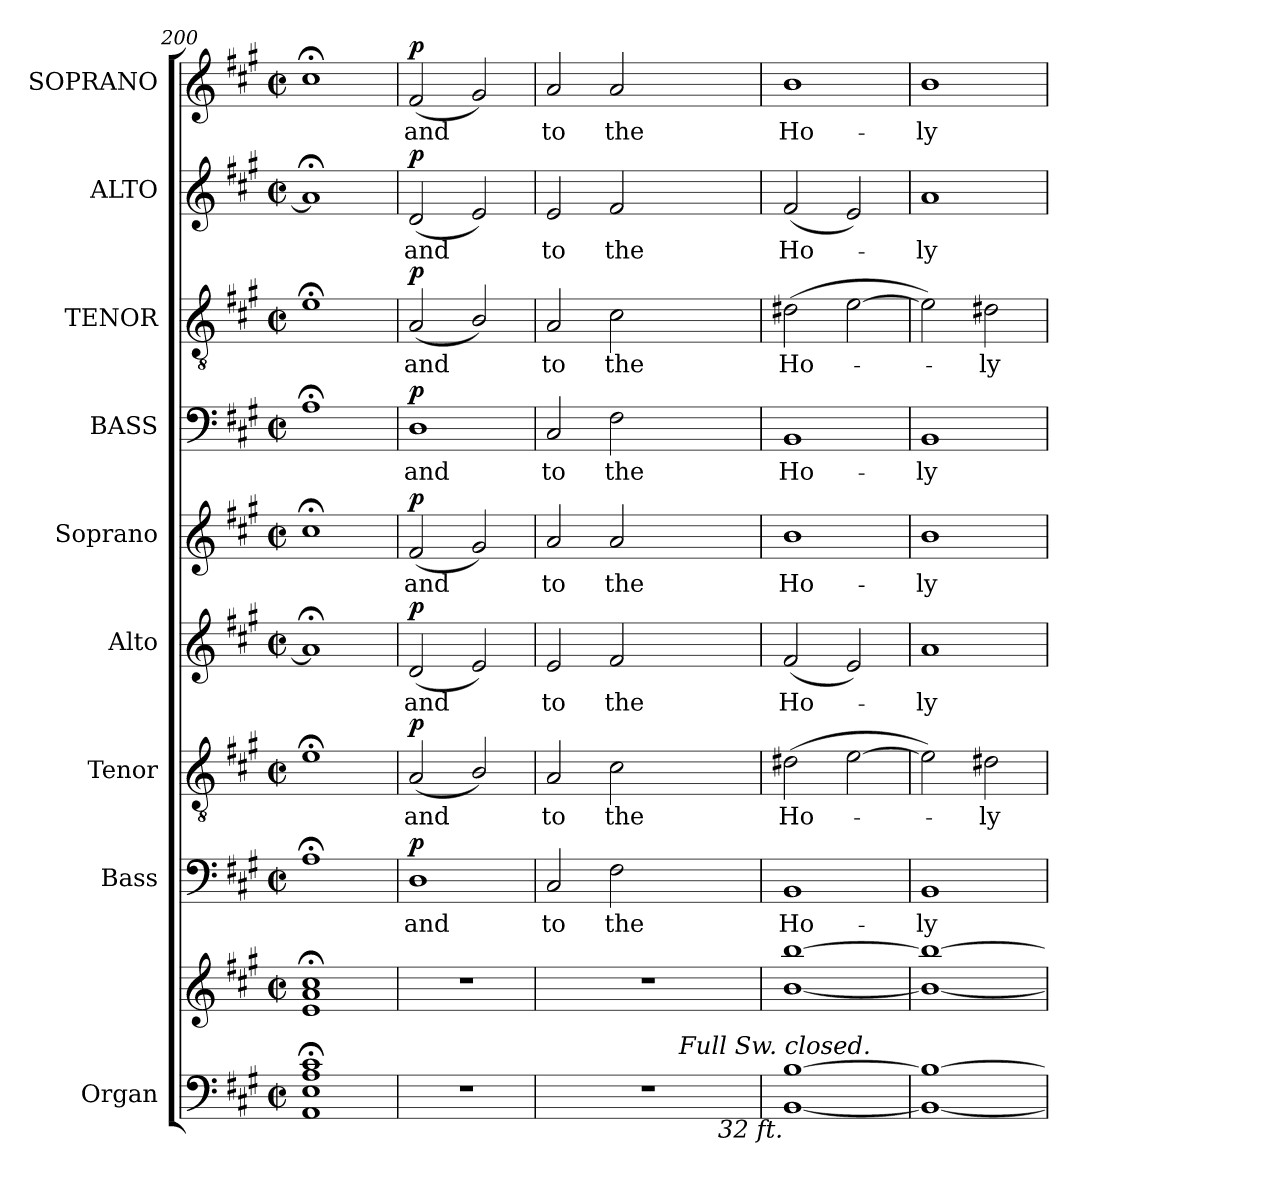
**kern	**kern	**kern	**text	**dynam	**kern	**text	**dynam	**kern	**text	**dynam	**kern	**text	**dynam	**kern	**text	**dynam	**kern	**text	**dynam	**kern	**text	**dynam	**kern	**text	**dynam
*part9	*part9	*part8	*part8	*part8	*part7	*part7	*part7	*part6	*part6	*part6	*part5	*part5	*part5	*part4	*part4	*part4	*part3	*part3	*part3	*part2	*part2	*part2	*part1	*part1	*part1
*staff10	*staff9	*staff8	*staff8	*staff8	*staff7	*staff7	*staff7	*staff6	*staff6	*staff6	*staff5	*staff5	*staff5	*staff4	*staff4	*staff4	*staff3	*staff3	*staff3	*staff2	*staff2	*staff2	*staff1	*staff1	*staff1
*I"Organ	*	*I"Bass	*	*	*I"Tenor	*	*	*I"Alto	*	*	*I"Soprano	*	*	*I"BASS	*	*	*I"TENOR	*	*	*I"ALTO	*	*	*I"SOPRANO	*	*
*I'Org.	*	*I'B.	*	*	*I'T.	*	*	*I'A.	*	*	*I'S.	*	*	*I'B.	*	*	*I'T.	*	*	*I'A.	*	*	*I'S.	*	*
*clefF4	*clefG2	*clefF4	*	*	*clefGv2	*	*	*clefG2	*	*	*clefG2	*	*	*clefF4	*	*	*clefGv2	*	*	*clefG2	*	*	*clefG2	*	*
*	*	*	*	*	*ITrd7c12	*	*	*	*	*	*	*	*	*	*	*	*ITrd7c12	*	*	*	*	*	*	*	*
*k[f#c#g#]	*k[f#c#g#]	*k[f#c#g#]	*	*	*k[f#c#g#]	*	*	*k[f#c#g#]	*	*	*k[f#c#g#]	*	*	*k[f#c#g#]	*	*	*k[f#c#g#]	*	*	*k[f#c#g#]	*	*	*k[f#c#g#]	*	*
*A:	*A:	*A:	*	*	*A:	*	*	*A:	*	*	*A:	*	*	*A:	*	*	*A:	*	*	*A:	*	*	*A:	*	*
*M2/2	*M2/2	*M2/2	*	*	*M2/2	*	*	*M2/2	*	*	*M2/2	*	*	*M2/2	*	*	*M2/2	*	*	*M2/2	*	*	*M2/2	*	*
*met(c|)	*met(c|)	*met(c|)	*	*	*met(c|)	*	*	*met(c|)	*	*	*met(c|)	*	*	*met(c|)	*	*	*met(c|)	*	*	*met(c|)	*	*	*met(c|)	*	*
=200	=200	=200	=200	=200	=200	=200	=200	=200	=200	=200	=200	=200	=200	=200	=200	=200	=200	=200	=200	=200	=200	=200	=200	=200	=200
1AAi; 1Ei; 1Ai; 1c#i;	1ei; 1ai; 1cc#i;	1A;i	.	.	1E;i	.	.	1a;i]	.	.	1cc#;i	.	.	1A;i	.	.	1E;i	.	.	1a;i]	.	.	1cc#;i	.	.
=201	=201	=201	=201	=201	=201	=201	=201	=201	=201	=201	=201	=201	=201	=201	=201	=201	=201	=201	=201	=201	=201	=201	=201	=201	=201
!	!	!	!LO:LY:b:color=#000000	!	!	!	!	!	!	!	!	!	!	!	!	!	!	!	!	!	!	!	!	!	!
!	!	!	!	!	!	!LO:LY:b:color=#000000	!	!	!	!	!	!	!	!	!	!	!	!	!	!	!	!	!	!	!
!	!	!	!	!	!	!	!	!	!LO:LY:b:color=#000000	!	!	!	!	!	!	!	!	!	!	!	!	!	!	!	!
!	!	!	!	!	!	!	!	!	!	!	!	!LO:LY:b:color=#000000	!	!	!	!	!	!	!	!	!	!	!	!	!
!	!	!	!	!	!	!	!	!	!	!	!	!	!	!	!LO:LY:b:color=#000000	!	!	!	!	!	!	!	!	!	!
!	!	!	!	!	!	!	!	!	!	!	!	!	!	!	!	!	!	!LO:LY:b:color=#000000	!	!	!	!	!	!	!
!	!	!	!	!	!	!	!	!	!	!	!	!	!	!	!	!	!	!	!	!	!LO:LY:b:color=#000000	!	!	!	!
!	!	!	!	!	!	!	!	!	!	!	!	!	!	!	!	!	!	!	!	!	!	!	!	!LO:LY:b:color=#000000	!
1r	1r	1Di	and	p	(2AAi/	and	p	(2di/	and	p	(2f#i/	and	p	1Di	and	p	(2AAi/	and	p	(2di/	and	p	(2f#i/	and	p
.	.	.	.	.	2BBi/)	.	.	2ei/)	.	.	2g#i/)	.	.	.	.	.	2BBi/)	.	.	2ei/)	.	.	2g#i/)	.	.
=202	=202	=202	=202	=202	=202	=202	=202	=202	=202	=202	=202	=202	=202	=202	=202	=202	=202	=202	=202	=202	=202	=202	=202	=202	=202
!	!	!	!LO:LY:b:color=#000000	!	!	!	!	!	!	!	!	!	!	!	!	!	!	!	!	!	!	!	!	!	!
!	!	!	!	!	!	!LO:LY:b:color=#000000	!	!	!	!	!	!	!	!	!	!	!	!	!	!	!	!	!	!	!
!	!	!	!	!	!	!	!	!	!LO:LY:b:color=#000000	!	!	!	!	!	!	!	!	!	!	!	!	!	!	!	!
!	!	!	!	!	!	!	!	!	!	!	!	!LO:LY:b:color=#000000	!	!	!	!	!	!	!	!	!	!	!	!	!
!	!	!	!	!	!	!	!	!	!	!	!	!	!	!	!LO:LY:b:color=#000000	!	!	!	!	!	!	!	!	!	!
!	!	!	!	!	!	!	!	!	!	!	!	!	!	!	!	!	!	!LO:LY:b:color=#000000	!	!	!	!	!	!	!
!	!	!	!	!	!	!	!	!	!	!	!	!	!	!	!	!	!	!	!	!	!LO:LY:b:color=#000000	!	!	!	!
!	!	!	!	!	!	!	!	!	!	!	!	!	!	!	!	!	!	!	!	!	!	!	!	!LO:LY:b:color=#000000	!
*^	*	*	*	*	*	*	*	*	*	*	*	*	*	*	*	*	*	*	*	*	*	*	*	*	*
*	*^	*	*	*	*	*	*	*	*	*	*	*	*	*	*	*	*	*	*	*	*	*	*	*	*	*
1r	2ryy	2ryy	1r	2C#i/	to	.	2AAi/	to	.	2ei/	to	.	2ai/	to	.	2C#i/	to	.	2AAi/	to	.	2ei/	to	.	2ai/	to	.
!	!	!	!	!	!LO:LY:b:color=#000000	!	!	!	!	!	!	!	!	!	!	!	!	!	!	!	!	!	!	!	!	!	!
!	!	!	!	!	!	!	!	!LO:LY:b:color=#000000	!	!	!	!	!	!	!	!	!	!	!	!	!	!	!	!	!	!	!
!	!	!	!	!	!	!	!	!	!	!	!LO:LY:b:color=#000000	!	!	!	!	!	!	!	!	!	!	!	!	!	!	!	!
!	!	!	!	!	!	!	!	!	!	!	!	!	!	!LO:LY:b:color=#000000	!	!	!	!	!	!	!	!	!	!	!	!	!
!	!	!	!	!	!	!	!	!	!	!	!	!	!	!	!	!	!LO:LY:b:color=#000000	!	!	!	!	!	!	!	!	!	!
!	!	!	!	!	!	!	!	!	!	!	!	!	!	!	!	!	!	!	!	!LO:LY:b:color=#000000	!	!	!	!	!	!	!
!	!	!	!	!	!	!	!	!	!	!	!	!	!	!	!	!	!	!	!	!	!	!	!LO:LY:b:color=#000000	!	!	!	!
!	!	!	!	!	!	!	!	!	!	!	!	!	!	!	!	!	!	!	!	!	!	!	!	!	!	!LO:LY:b:color=#000000	!
.	8ryy	4ryy	.	2F#i\	the	.	2C#i\	the	.	2f#i/	the	.	2ai/	the	.	2F#i\	the	.	2C#i\	the	.	2f#i/	the	.	2ai/	the	.
.	16ryy	.	.	.	.	.	.	.	.	.	.	.	.	.	.	.	.	.	.	.	.	.	.	.	.	.	.
.	32ryy	.	.	.	.	.	.	.	.	.	.	.	.	.	.	.	.	.	.	.	.	.	.	.	.	.	.
.	64ryy	.	.	.	.	.	.	.	.	.	.	.	.	.	.	.	.	.	.	.	.	.	.	.	.	.	.
.	256..ryy	.	.	.	.	.	.	.	.	.	.	.	.	.	.	.	.	.	.	.	.	.	.	.	.	.	.
!	!LO:TX:a:i:t=Full Sw. closed.	!	!	!	!	!	!	!	!	!	!	!	!	!	!	!	!	!	!	!	!	!	!	!	!	!	!
.	4ryy	.	.	.	.	.	.	.	.	.	.	.	.	.	.	.	.	.	.	.	.	.	.	.	.	.	.
.	.	16ryy	.	.	.	.	.	.	.	.	.	.	.	.	.	.	.	.	.	.	.	.	.	.	.	.	.
.	.	32ryy	.	.	.	.	.	.	.	.	.	.	.	.	.	.	.	.	.	.	.	.	.	.	.	.	.
.	.	256.ryy	.	.	.	.	.	.	.	.	.	.	.	.	.	.	.	.	.	.	.	.	.	.	.	.	.
!	!	!LO:TX:b:i:t=32 ft.	!	!	!	!	!	!	!	!	!	!	!	!	!	!	!	!	!	!	!	!	!	!	!	!	!
.	.	8ryy	.	.	.	.	.	.	.	.	.	.	.	.	.	.	.	.	.	.	.	.	.	.	.	.	.
.	.	64ryy	.	.	.	.	.	.	.	.	.	.	.	.	.	.	.	.	.	.	.	.	.	.	.	.	.
.	.	128ryy	.	.	.	.	.	.	.	.	.	.	.	.	.	.	.	.	.	.	.	.	.	.	.	.	.
.	128ryy	.	.	.	.	.	.	.	.	.	.	.	.	.	.	.	.	.	.	.	.	.	.	.	.	.	.
.	.	512ryy	.	.	.	.	.	.	.	.	.	.	.	.	.	.	.	.	.	.	.	.	.	.	.	.	.
.	1024ryy	.	.	.	.	.	.	.	.	.	.	.	.	.	.	.	.	.	.	.	.	.	.	.	.	.	.
*v	*v	*v	*	*	*	*	*	*	*	*	*	*	*	*	*	*	*	*	*	*	*	*	*	*	*	*	*
=203	=203	=203	=203	=203	=203	=203	=203	=203	=203	=203	=203	=203	=203	=203	=203	=203	=203	=203	=203	=203	=203	=203	=203	=203	=203
*^	*	*	*	*	*	*	*	*	*	*	*	*	*	*	*	*	*	*	*	*	*	*	*	*	*
*	*^	*	*	*	*	*	*	*	*	*	*	*	*	*	*	*	*	*	*	*	*	*	*	*	*	*
!	!	!	!	!	!LO:LY:b:color=#000000	!	!	!	!	!	!	!	!	!	!	!	!	!	!	!	!	!	!	!	!	!	!
*v	*v	*v	*	*	*	*	*	*	*	*	*	*	*	*	*	*	*	*	*	*	*	*	*	*	*	*	*
*^	*	*	*	*	*	*	*	*	*	*	*	*	*	*	*	*	*	*	*	*	*	*	*	*	*
*	*^	*	*	*	*	*	*	*	*	*	*	*	*	*	*	*	*	*	*	*	*	*	*	*	*	*
!	!	!	!	!	!	!	!	!LO:LY:b:color=#000000	!	!	!	!	!	!	!	!	!	!	!	!	!	!	!	!	!	!	!
*v	*v	*v	*	*	*	*	*	*	*	*	*	*	*	*	*	*	*	*	*	*	*	*	*	*	*	*	*
*^	*	*	*	*	*	*	*	*	*	*	*	*	*	*	*	*	*	*	*	*	*	*	*	*	*
*	*^	*	*	*	*	*	*	*	*	*	*	*	*	*	*	*	*	*	*	*	*	*	*	*	*	*
!	!	!	!	!	!	!	!	!	!	!	!LO:LY:b:color=#000000	!	!	!	!	!	!	!	!	!	!	!	!	!	!	!	!
*v	*v	*v	*	*	*	*	*	*	*	*	*	*	*	*	*	*	*	*	*	*	*	*	*	*	*	*	*
*^	*	*	*	*	*	*	*	*	*	*	*	*	*	*	*	*	*	*	*	*	*	*	*	*	*
*	*^	*	*	*	*	*	*	*	*	*	*	*	*	*	*	*	*	*	*	*	*	*	*	*	*	*
!	!	!	!	!	!	!	!	!	!	!	!	!	!	!LO:LY:b:color=#000000	!	!	!	!	!	!	!	!	!	!	!	!	!
*v	*v	*v	*	*	*	*	*	*	*	*	*	*	*	*	*	*	*	*	*	*	*	*	*	*	*	*	*
*^	*	*	*	*	*	*	*	*	*	*	*	*	*	*	*	*	*	*	*	*	*	*	*	*	*
*	*^	*	*	*	*	*	*	*	*	*	*	*	*	*	*	*	*	*	*	*	*	*	*	*	*	*
!	!	!	!	!	!	!	!	!	!	!	!	!	!	!	!	!	!LO:LY:b:color=#000000	!	!	!	!	!	!	!	!	!	!
*v	*v	*v	*	*	*	*	*	*	*	*	*	*	*	*	*	*	*	*	*	*	*	*	*	*	*	*	*
*^	*	*	*	*	*	*	*	*	*	*	*	*	*	*	*	*	*	*	*	*	*	*	*	*	*
*	*^	*	*	*	*	*	*	*	*	*	*	*	*	*	*	*	*	*	*	*	*	*	*	*	*	*
!	!	!	!	!	!	!	!	!	!	!	!	!	!	!	!	!	!	!	!	!LO:LY:b:color=#000000	!	!	!	!	!	!	!
*v	*v	*v	*	*	*	*	*	*	*	*	*	*	*	*	*	*	*	*	*	*	*	*	*	*	*	*	*
*^	*	*	*	*	*	*	*	*	*	*	*	*	*	*	*	*	*	*	*	*	*	*	*	*	*
*	*^	*	*	*	*	*	*	*	*	*	*	*	*	*	*	*	*	*	*	*	*	*	*	*	*	*
!	!	!	!	!	!	!	!	!	!	!	!	!	!	!	!	!	!	!	!	!	!	!	!LO:LY:b:color=#000000	!	!	!	!
*v	*v	*v	*	*	*	*	*	*	*	*	*	*	*	*	*	*	*	*	*	*	*	*	*	*	*	*	*
*^	*	*	*	*	*	*	*	*	*	*	*	*	*	*	*	*	*	*	*	*	*	*	*	*	*
*	*^	*	*	*	*	*	*	*	*	*	*	*	*	*	*	*	*	*	*	*	*	*	*	*	*	*
!	!	!	!	!	!	!	!	!	!	!	!	!	!	!	!	!	!	!	!	!	!	!	!	!	!	!LO:LY:b:color=#000000	!
*v	*v	*v	*	*	*	*	*	*	*	*	*	*	*	*	*	*	*	*	*	*	*	*	*	*	*	*	*
[1BBi [1Bi	[1bi [1bbi	1BBi	Ho-	.	(2D#Xi\	Ho-	.	(2f#i/	Ho-	.	1bi	Ho-	.	1BBi	Ho-	.	(2D#Xi\	Ho-	.	(2f#i/	Ho-	.	1bi	Ho-	.
.	.	.	.	.	[2Ei\	.	.	2ei/)	.	.	.	.	.	.	.	.	[2Ei\	.	.	2ei/)	.	.	.	.	.
!!LO:PB:g=z
=204	=204	=204	=204	=204	=204	=204	=204	=204	=204	=204	=204	=204	=204	=204	=204	=204	=204	=204	=204	=204	=204	=204	=204	=204	=204
!	!	!	!LO:LY:b:color=#000000	!	!	!	!	!	!	!	!	!	!	!	!	!	!	!	!	!	!	!	!	!	!
!	!	!	!	!	!	!	!	!	!LO:LY:b:color=#000000	!	!	!	!	!	!	!	!	!	!	!	!	!	!	!	!
!	!	!	!	!	!	!	!	!	!	!	!	!LO:LY:b:color=#000000	!	!	!	!	!	!	!	!	!	!	!	!	!
!	!	!	!	!	!	!	!	!	!	!	!	!	!	!	!LO:LY:b:color=#000000	!	!	!	!	!	!	!	!	!	!
!	!	!	!	!	!	!	!	!	!	!	!	!	!	!	!	!	!	!	!	!	!LO:LY:b:color=#000000	!	!	!	!
!	!	!	!	!	!	!	!	!	!	!	!	!	!	!	!	!	!	!	!	!	!	!	!	!LO:LY:b:color=#000000	!
1BBi_ 1Bi_	1bi_ 1bbi_	1BBi	-ly	.	2Ei\])	.	.	1ai	-ly	.	1bi	-ly	.	1BBi	-ly	.	2Ei\])	.	.	1ai	-ly	.	1bi	-ly	.
!	!	!	!	!	!	!LO:LY:b:color=#000000	!	!	!	!	!	!	!	!	!	!	!	!	!	!	!	!	!	!	!
!	!	!	!	!	!	!	!	!	!	!	!	!	!	!	!	!	!	!LO:LY:b:color=#000000	!	!	!	!	!	!	!
.	.	.	.	.	2D#Xi\	-ly	.	.	.	.	.	.	.	.	.	.	2D#Xi\	-ly	.	.	.	.	.	.	.
=	=	=	=	=	=	=	=	=	=	=	=	=	=	=	=	=	=	=	=	=	=	=	=	=	=
*-	*-	*-	*-	*-	*-	*-	*-	*-	*-	*-	*-	*-	*-	*-	*-	*-	*-	*-	*-	*-	*-	*-	*-	*-	*-
